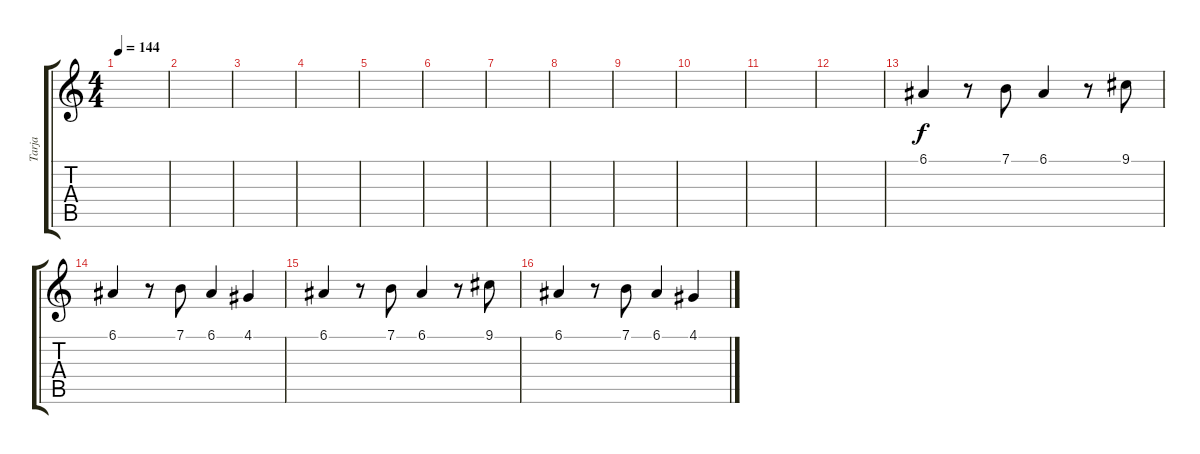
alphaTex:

\track ("Tarja" "Tarja") {instrument fx5brightness}
\staff {score tabs}
\tuning (E4 B3 G3 D3 A2 E2) {hide}
\ts (4 4)
\tempo 144
\clef g2
\ks c
|
|
|
|
|
|
|
|
|
|
|
|
6.1.4 r.8 7.1.8 6.1.4 r.8 9.1.8 |
6.1.4 r.8 7.1.8 6.1.4 4.1.4 |
6.1.4 r.8 7.1.8 6.1.4 r.8 9.1.8 |
6.1.4 r.8 7.1.8 6.1.4 4.1.4
